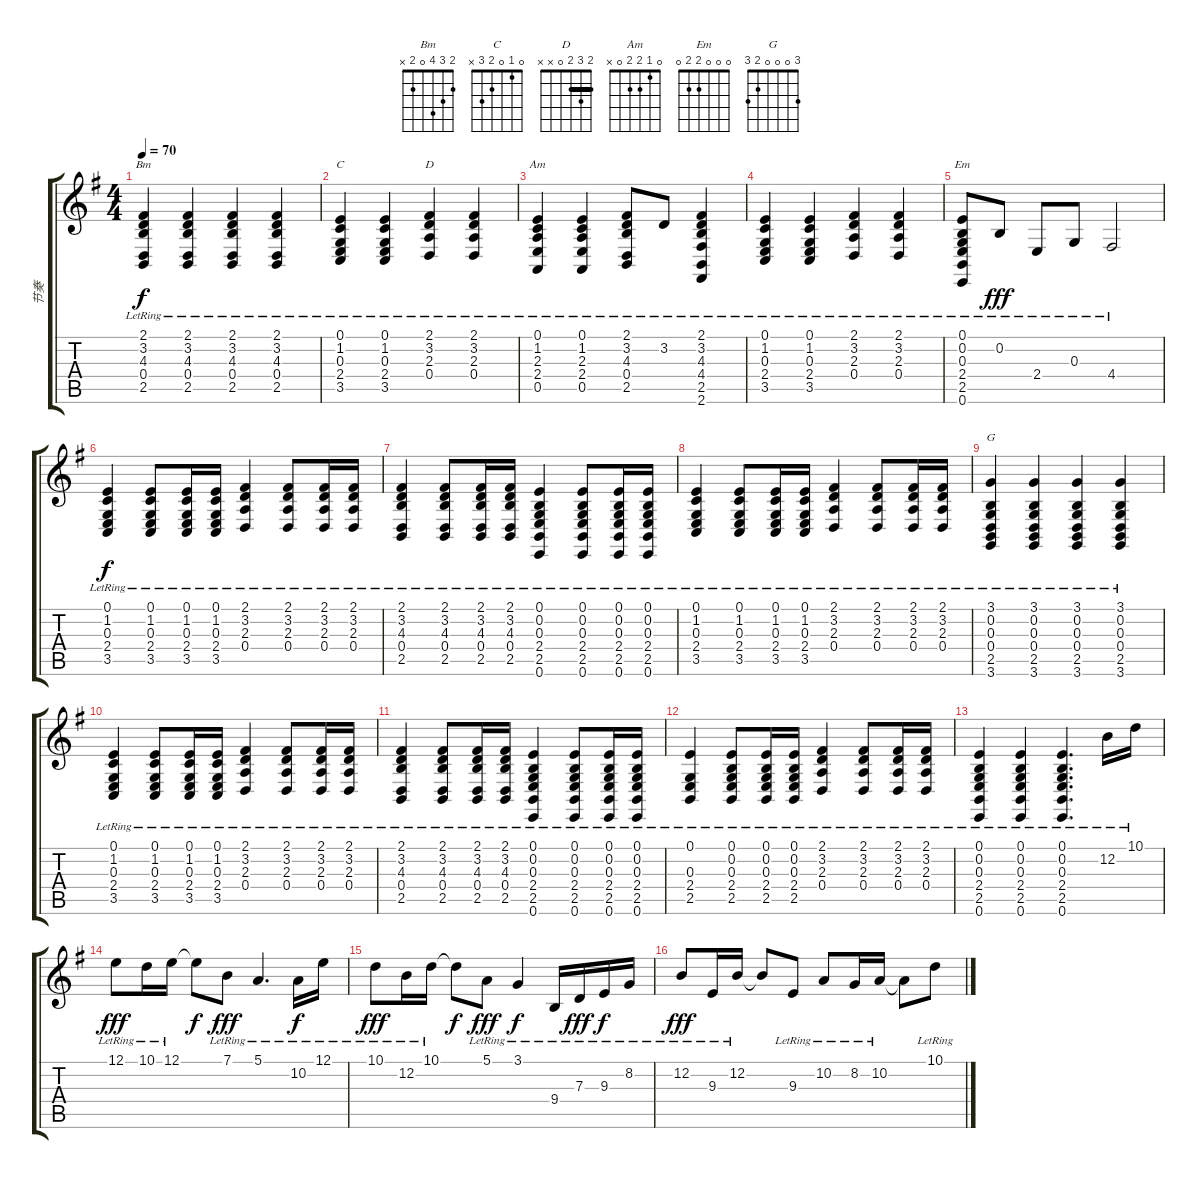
\track ("节奏" "节奏") {instrument acousticgrandpiano}
\staff {score tabs}
\tuning (E4 B3 G3 D3 A2 E2) {hide}
\chord ("Bm" 2 3 4 0 2 x)
\chord ("C" 0 1 0 2 3 x)
\chord ("D" 2 3 2 0 x x) {barre 2}
\chord ("Am" 0 1 2 2 0 x)
\chord ("Em" 0 0 0 2 2 0)
\chord ("G" 3 0 0 0 2 3)
\ts (4 4)
\tempo 70
\clef g2
\ks g
(2.1{lr} 3.2{lr} 4.3{lr} 0.4{lr} 2.5{lr}).4{ch "Bm" dy f} (2.1{lr} 3.2{lr} 4.3{lr} 0.4{lr} 2.5{lr}).4 (2.1{lr} 3.2{lr} 4.3{lr} 0.4{lr} 2.5{lr}).4 (2.1{lr} 3.2{lr} 4.3{lr} 0.4{lr} 2.5{lr}).4 |
(0.1{lr} 1.2{lr} 0.3{lr} 2.4{lr} 3.5{lr}).4{ch "C"} (0.1{lr} 1.2{lr} 0.3{lr} 2.4{lr} 3.5{lr}).4 (2.1{lr} 3.2{lr} 2.3{lr} 0.4{lr}).4{ch "D"} (2.1{lr} 3.2{lr} 2.3{lr} 0.4{lr}).4 |
(0.1{lr} 1.2{lr} 2.3{lr} 2.4{lr} 0.5{lr}).4{ch "Am"} (0.1{lr} 1.2{lr} 2.3{lr} 2.4{lr} 0.5{lr}).4 (2.1{lr} 3.2{lr} 4.3{lr} 0.4{lr} 2.5{lr}).8 3.2{lr}.8 (2.1{lr} 3.2{lr} 4.3{lr} 4.4{lr} 2.5{lr} 2.6{lr}).4 |
(0.1{lr} 1.2{lr} 0.3{lr} 2.4{lr} 3.5{lr}).4 (0.1{lr} 1.2{lr} 0.3{lr} 2.4{lr} 3.5{lr}).4 (2.1{lr} 3.2{lr} 2.3{lr} 0.4{lr}).4 (2.1{lr} 3.2{lr} 2.3{lr} 0.4{lr}).4 |
(0.1{lr} 0.2{lr} 0.3{lr} 2.4{lr} 2.5{lr} 0.6{lr}).8{ch "Em"} 0.2{lr}.8{dy fff} 2.4{lr}.8 0.3{lr}.8 4.4{lr}.2 |
(0.1{lr} 1.2{lr} 0.3{lr} 2.4{lr} 3.5{lr}).4{dy f} (0.1{lr} 1.2{lr} 0.3{lr} 2.4{lr} 3.5{lr}).8 (0.1{lr} 1.2{lr} 0.3{lr} 2.4{lr} 3.5{lr}).16 (0.1{lr} 1.2{lr} 0.3{lr} 2.4{lr} 3.5{lr}).16 (2.1{lr} 3.2{lr} 2.3{lr} 0.4{lr}).4 (2.1{lr} 3.2{lr} 2.3{lr} 0.4{lr}).8 (2.1{lr} 3.2{lr} 2.3{lr} 0.4{lr}).16 (2.1{lr} 3.2{lr} 2.3{lr} 0.4{lr}).16 |
(2.1{lr} 3.2{lr} 4.3{lr} 0.4{lr} 2.5{lr}).4 (2.1{lr} 3.2{lr} 4.3{lr} 0.4{lr} 2.5{lr}).8 (2.1{lr} 3.2{lr} 4.3{lr} 0.4{lr} 2.5{lr}).16 (2.1{lr} 3.2{lr} 4.3{lr} 0.4{lr} 2.5{lr}).16 (0.1{lr} 0.2{lr} 0.3{lr} 2.4{lr} 2.5{lr} 0.6{lr}).4 (0.1{lr} 0.2{lr} 0.3{lr} 2.4{lr} 2.5{lr} 0.6{lr}).8 (0.1{lr} 0.2{lr} 0.3{lr} 2.4{lr} 2.5{lr} 0.6{lr}).16 (0.1{lr} 0.2{lr} 0.3{lr} 2.4{lr} 2.5{lr} 0.6{lr}).16 |
(0.1{lr} 1.2{lr} 0.3{lr} 2.4{lr} 3.5{lr}).4 (0.1{lr} 1.2{lr} 0.3{lr} 2.4{lr} 3.5{lr}).8 (0.1{lr} 1.2{lr} 0.3{lr} 2.4{lr} 3.5{lr}).16 (0.1{lr} 1.2{lr} 0.3{lr} 2.4{lr} 3.5{lr}).16 (2.1{lr} 3.2{lr} 2.3{lr} 0.4{lr}).4 (2.1{lr} 3.2{lr} 2.3{lr} 0.4{lr}).8 (2.1{lr} 3.2{lr} 2.3{lr} 0.4{lr}).16 (2.1{lr} 3.2{lr} 2.3{lr} 0.4{lr}).16 |
(3.1{lr} 0.2{lr} 0.3{lr} 0.4{lr} 2.5{lr} 3.6{lr}).4{ch "G"} (3.1{lr} 0.2{lr} 0.3{lr} 0.4{lr} 2.5{lr} 3.6{lr}).4 (3.1{lr} 0.2{lr} 0.3{lr} 0.4{lr} 2.5{lr} 3.6{lr}).4 (3.1{lr} 0.2{lr} 0.3{lr} 0.4{lr} 2.5{lr} 3.6{lr}).4 |
(0.1{lr} 1.2{lr} 0.3{lr} 2.4{lr} 3.5{lr}).4 (0.1{lr} 1.2{lr} 0.3{lr} 2.4{lr} 3.5{lr}).8 (0.1{lr} 1.2{lr} 0.3{lr} 2.4{lr} 3.5{lr}).16 (0.1{lr} 1.2{lr} 0.3{lr} 2.4{lr} 3.5{lr}).16 (2.1{lr} 3.2{lr} 2.3{lr} 0.4{lr}).4 (2.1{lr} 3.2{lr} 2.3{lr} 0.4{lr}).8 (2.1{lr} 3.2{lr} 2.3{lr} 0.4{lr}).16 (2.1{lr} 3.2{lr} 2.3{lr} 0.4{lr}).16 |
(2.1{lr} 3.2{lr} 4.3{lr} 0.4{lr} 2.5{lr}).4 (2.1{lr} 3.2{lr} 4.3{lr} 0.4{lr} 2.5{lr}).8 (2.1{lr} 3.2{lr} 4.3{lr} 0.4{lr} 2.5{lr}).16 (2.1{lr} 3.2{lr} 4.3{lr} 0.4{lr} 2.5{lr}).16 (0.1{lr} 0.2{lr} 0.3{lr} 2.4{lr} 2.5{lr} 0.6{lr}).4 (0.1{lr} 0.2{lr} 0.3{lr} 2.4{lr} 2.5{lr} 0.6{lr}).8 (0.1{lr} 0.2{lr} 0.3{lr} 2.4{lr} 2.5{lr} 0.6{lr}).16 (0.1{lr} 0.2{lr} 0.3{lr} 2.4{lr} 2.5{lr} 0.6{lr}).16 |
(0.1{lr} 0.3{lr} 2.4{lr} 2.5{lr}).4 (0.1{lr} 0.2{lr} 0.3{lr} 2.4{lr} 2.5{lr}).8 (0.1{lr} 0.2{lr} 0.3{lr} 2.4{lr} 2.5{lr}).16 (0.1{lr} 0.2{lr} 0.3{lr} 2.4{lr} 2.5{lr}).16 (2.1{lr} 3.2{lr} 2.3{lr} 0.4{lr}).4 (2.1{lr} 3.2{lr} 2.3{lr} 0.4{lr}).8 (2.1{lr} 3.2{lr} 2.3{lr} 0.4{lr}).16 (2.1{lr} 3.2{lr} 2.3{lr} 0.4{lr}).16 |
(0.1{lr} 0.2{lr} 0.3{lr} 2.4{lr} 2.5{lr} 0.6{lr}).4 (0.1{lr} 0.2{lr} 0.3{lr} 2.4{lr} 2.5{lr} 0.6{lr}).4 (0.1{lr} 0.2{lr} 0.3{lr} 2.4{lr} 2.5{lr} 0.6{lr}).4{d} 12.2{lr}.16 10.1{lr}.16 |
12.1{lr}.8{dy fff} 10.1{lr}.16{txt ""} 12.1{lr}.16 12.1{t}.8{dy f} 7.1{lr}.8{dy fff} 5.1{lr}.4{d} 10.2{lr}.16{dy f} 12.1{lr}.16 |
10.1{lr}.8{dy fff} 12.2{lr}.16 10.1{lr}.16 10.1{t}.8{dy f} 5.1{lr}.8{dy fff} 3.1{lr}.4{dy f} 9.4{lr}.16 7.3{lr}.16{dy fff} 9.3{lr}.16{dy f} 8.2{lr}.16 |
12.2{lr}.8{dy fff} 9.3{lr}.16 12.2{lr}.16 12.2{t}.8 9.3{lr}.8 10.2{lr}.8 8.2{lr}.16 10.2{lr}.16 10.2{t}.8 10.1{lr}.8
